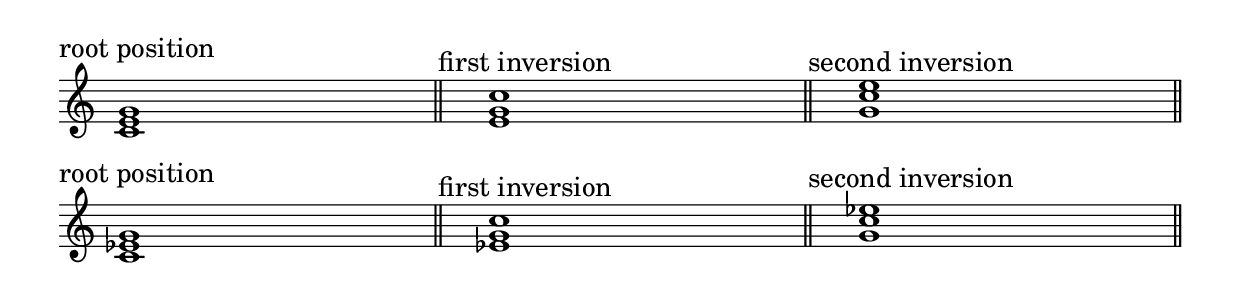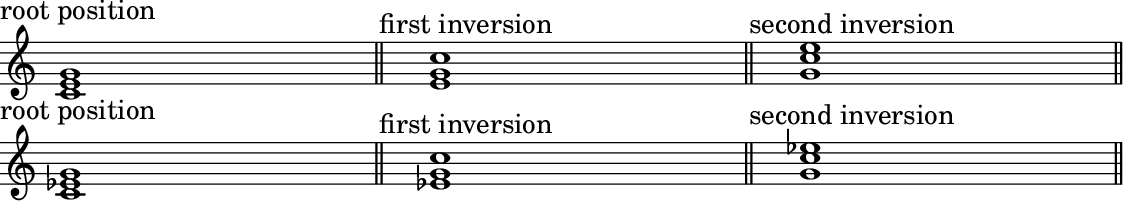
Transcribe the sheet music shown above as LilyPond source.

\version "2.24.4"
\language "english"
#(ly:set-option 'crop #t)
\include "include/alt.ly"
\score {
  \midi {
    \tempo 4=140
  }
  \layout {
    \context {
      \Score
      \omit BarNumber
    }
    indent = 0\mm
  }
  {
    \new Staff {
      \key c \major
      \override Timing.TimeSignature.stencil = ##f
      \clef treble
      {
        \skip \f % spacer to set voice volume
        \sectionLabel "root position"
        < c' e' g' >1 \bar "||"
        \sectionLabel "first inversion"
        < e' g' c'' >1 \bar "||"
        \sectionLabel "second inversion"
        < g' c'' e'' >1 \bar "||"
      } \break
      {
        \skip \f % spacer to set voice volume
        \sectionLabel "root position"
        < c' ef' g' >1 \bar "||"
        \sectionLabel "first inversion"
        < ef' g' c'' >1 \bar "||"
        \sectionLabel "second inversion"
        < g' c'' ef'' >1 \bar "||"
      } \break
    }
  }
}
